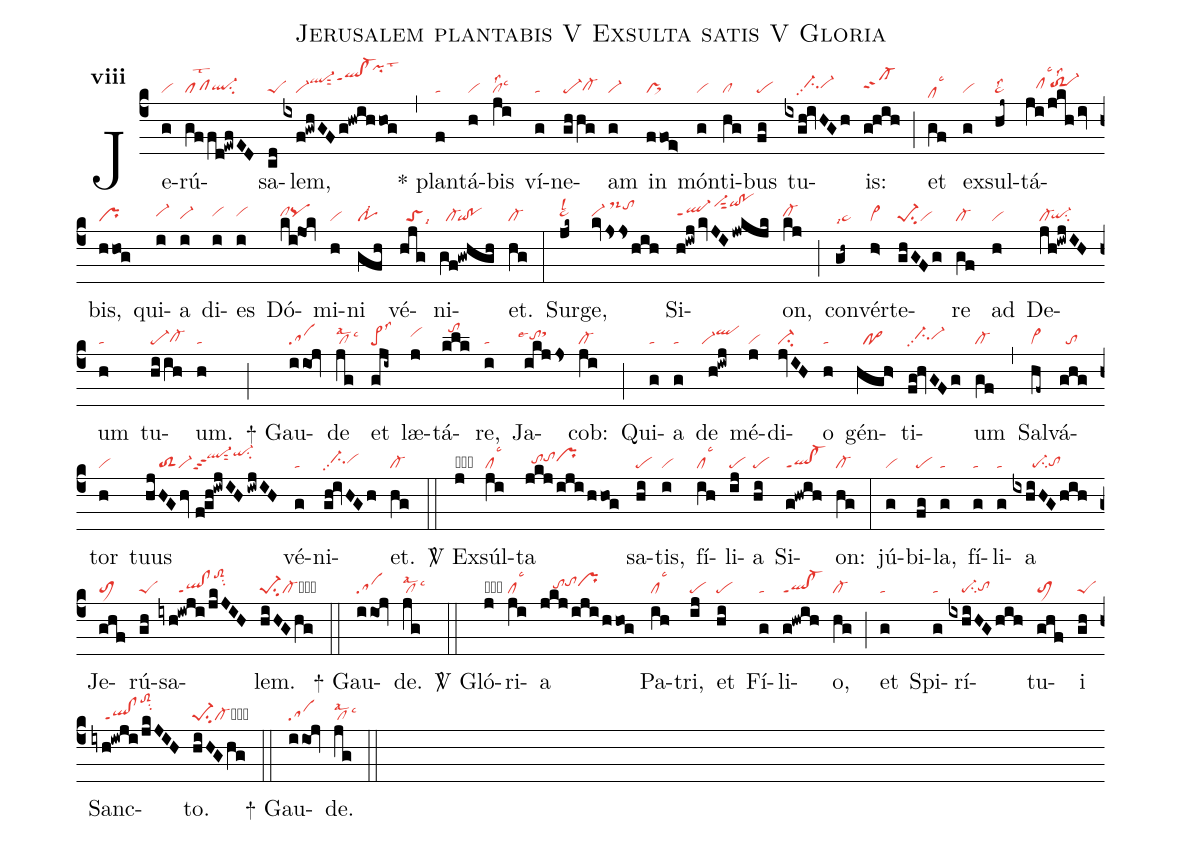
name:Jerusalem plantabis V Exsulta satis V Gloria;
office-part:re;
mode:8;
nabc-lines:1;
%%
initial-style: 1;
name: Jerusalem plantabis;
mode: 8;
office-part: Responsorium;
annotation: Resp.;
annotation: viii;
nabc-lines: 1;
%%
(c4) Je(g|vi)rú(gffd!ewfED|pflst2ql-hgsu2)sa(cd|peS)lem,(ixf!gwhGF/g!hwihhog|////vi-ql-hjsut2qlhk!cl-hkppt1``pihplst3) (,) <sp>*</sp> plan(f|ta)tá(h|vi)bis(ji|cllss2lsc3) ví(g|ta)ne(ghhg|pe-cl-hg)am(g|vi-) in(ffoe>|pr>) món(g|vi)ti(hg|cl)bus(fg|pe) tu(ixgh!ivHGh|//////ci-hhpp2vi-hh)is:(g!hih|cl-hhppt2) (;) et(gf|clhdlsc3) ex(g|vi)sul(hj~|ta>lss2)tá(ji/jkh/iv|///clhhlsc3`toS2hhlss2`vi-hi)bis,(hhog|pr) qui(i|vi-hh)a(i|vi-hg) di(i|vihh)es(i|vihh) Dó(ki!jok|clhhpqhh)mi(h|vi)ni(gfh|polsi2) vé(hjg|//toSlsi9)ni(gf!gwhgh|//cl-`qi!po)et.(hg|cl-) (:) Sur(jk~|ta>hhlsl2)ge,(kv/jsshih|vi-hh/ds-hltohk) Si(h!iwjkvJI/jwkjk|ql-hhppt1vi-hlsut2qihl!pohl)on,(kj|cl-hh) (;) con(gh~|ta>lsi7)vér(h>|vi>)te(ghGFg|pe-1su2vi)re(gf|cl-) ad(h|vi) De(jh!iwjIH|cl-`qi-hgsu2)um(h|ta) tu(hiih|pe-cl-hg)um.(h|ta) (;)
<sp>+</sp> Gau(iioj|sa)de(jg|cllsal2lsc3) et(gji~|pe>lss3) læ(j|vihi)tá(klk|//tohk)re,(i|ta) Ja(ikjjs|``tohhlse4sthj)cob:(ji|cl-) (;) Qui(g|ta)a(g|ta) de(h!iwj|``vi-qlhj) mé(j|vi)di(jvIH|ci-)o(h|ta) gén(hgh>|//po>)ti(fg!hvGFg|//ci-hhpp2vi-hh)um(gf|cl-) (,) Sal(hf~|vi>)vá(ghg|//to)tor(h|vi) t{uu}s(hjHGhv//fgh!iwjIH/iwjIH|////toS2vi-ql-hjppt3sut2qi-hksu2) vé(g|ta)ni(gh!ivHGh|//ci-hhpp2vihh)et.(hg|cl-) (::)

<sp>V/</sp> Ex(j|obvi)súl(ji|cllsc3)ta(jkj/iji/hhog|//tohhtohiprhi) sa(hi|pe)tis,(i|vi) fí(ih|cllsc3)li(ij|pe)a(hi|pe) Si(g!hwih|ql!cl-ppt1)on:(hg|cl-) (:) jú(g|vi)bi(fg|pe)la,(g|ta) fí(g|ta)li(g|ta)a(ixhiHG/hih|//////pe-su2tohg) Je(ghf|toM1)rú(gh|peS)sa(iyh!iwji/jkJIH|//////ql!clppt1toS2hlsu2)lem.(hiHGhg|pe-1su2cl-cb) (::)
<sp>+</sp> Gau(iioj|sa)de.(jg|cllsal2lsc3) (::)

<sp>V/</sp> Gló(j|obvi)ri(ji|cllsc3)a(jkj/iji/hhog|////tohhtohiprhi) Pa(ih|cllsc3)tri,(ij|pe) et(hi|pe) Fí(g|ta)li(g!hwih|ql!cl-ppt1)o,(hg|cl-) (;) et(g|ta) Spi(g|ta)rí(ixhiHG/hih|////pe-su2tohg)tu(ghf|toM1)i(gh|peS) Sanc(iyh!iwji/jkJIH|////ql!clppt1toS2hmsu2)to.(hiHGhg|pe-1su2cl-cb) (::)
<sp>+</sp> Gau(iioj|sa)de.(jg|cllsal2lsc3) (::)
